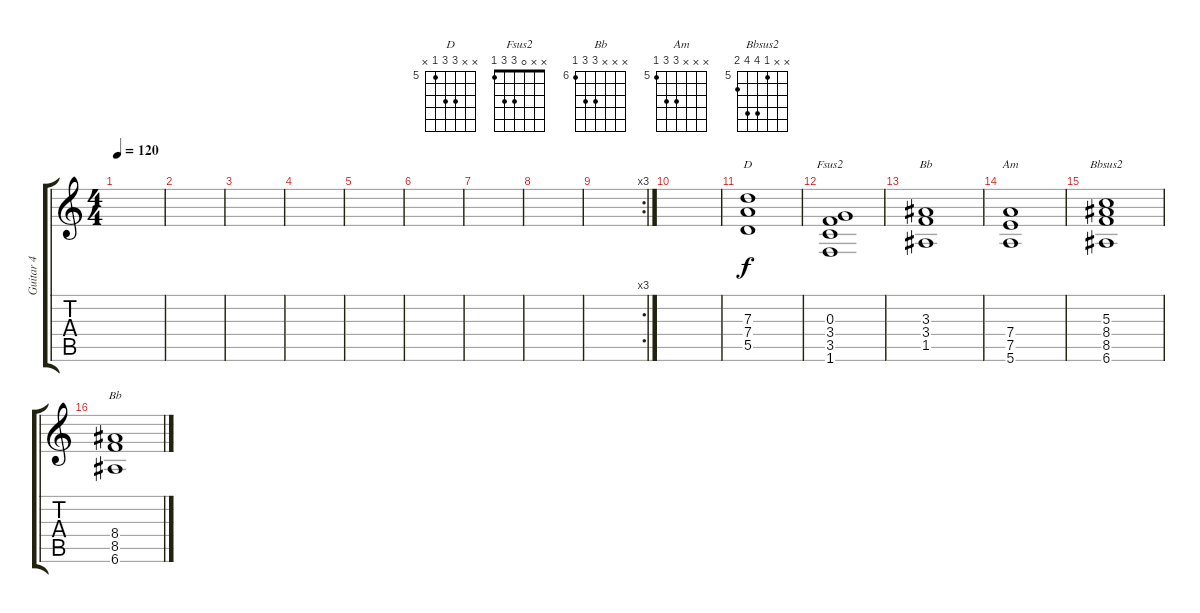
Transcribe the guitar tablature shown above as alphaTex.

\track ("Guitar 4" "Guitar 4") {instrument overdrivenguitar}
\staff {score tabs}
\tuning (E4 B3 G3 D3 A2 E2) {hide}
\chord ("D" x x 7 7 5 x) {firstfret 5}
\chord ("Fsus2" x x 0 3 3 1)
\chord ("Bb" x x 3 3 1 x)
\chord ("Am" x x x 7 7 5) {firstfret 5}
\chord ("Bbsus2" x x 5 8 8 6) {firstfret 5}
\chord ("Bb" x x x 8 8 6) {firstfret 6}
\ts (4 4)
\tempo 120
\clef g2
\ks c
|
|
|
|
|
|
|
|
\rc 3
|
|
(7.3 7.4 5.5).1{ch "D"} |
(0.3 3.4 3.5 1.6).1{ch "Fsus2"} |
(3.3 3.4 1.5).1{ch "Bb"} |
(7.4 7.5 5.6).1{ch "Am"} |
(5.3 8.4 8.5 6.6).1{ch "Bbsus2"} |
(8.4 8.5 6.6).1{ch "Bb"}
